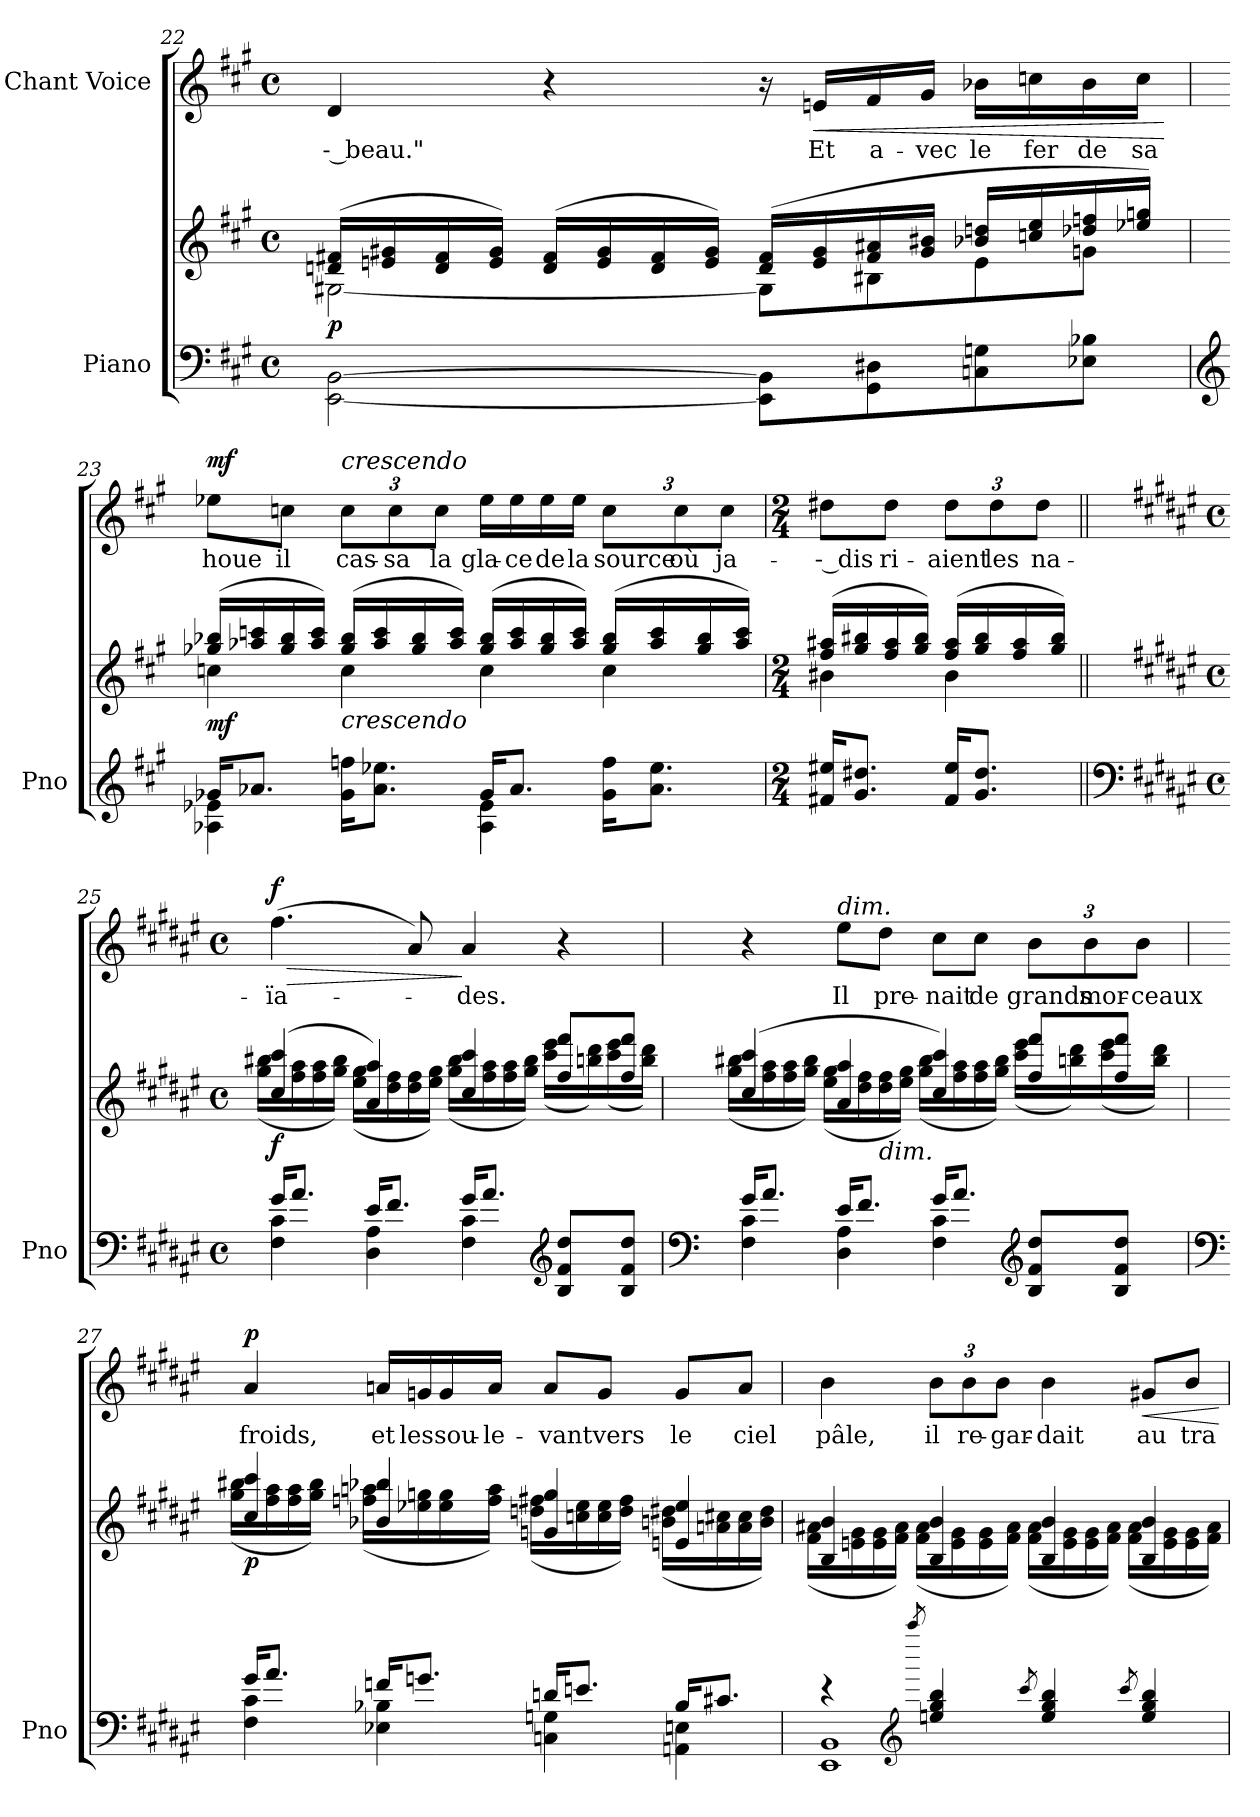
**kern	**kern	**dynam	**kern	**text	**dynam
*part2	*part2	*part2	*part1	*part1	*part1
*staff3	*staff2	*staff2/3	*staff1	*staff1	*staff1
*I"Piano	*	*	*I"Chant Voice	*	*
*I'Pno	*	*	*	*	*
!!LO:LB:g=z
*clefF4	*clefG2	*	*clefG2	*	*
*k[f#c#g#]	*k[f#c#g#]	*	*k[f#c#g#]	*	*
*M4/4	*M4/4	*	*M4/4	*	*
*met(c)	*met(c)	*	*met(c)	*	*
=22	=22	=22	=22	=22	=22
*	*^	*	*	*	*
!	!	!	!LO:DY:b	!	!LO:LY:b	!
[2EE\ [2BB\	(>16dn/ 16f#X/LL	[2G#X\	p	4d/	-- beau."	.
.	16en/ 16g#X/	.	.	.	.	.
.	16d/ 16f#/	.	.	.	.	.
.	16e/ 16g#/JJ)	.	.	.	.	.
.	(>16d/ 16f#/LL	.	.	4r	.	.
.	16e/ 16g#/	.	.	.	.	.
.	16d/ 16f#/	.	.	.	.	.
.	16e/ 16g#/JJ)	.	.	.	.	.
8EE\] 8BB\]L	(>16d/ 16f#/LL	8G#\L]	.	16r	.	.
!	!	!	!	!	!LO:LY:b	!LO:HP:b
.	16e/ 16g#/	.	.	16en/LL	Et	<
!	!	!	!	!	!LO:LY:b	!
8GG#\ 8D#X\	16f#/ 16a#X/	8B#X\	.	16f#/	a-	.
!	!	!	!	!	!LO:LY:b	!
.	16g#/ 16b#X/JJ	.	.	16g#/JJ	-vec	.
!	!	!	!	!	!LO:LY:b	!
8Cn\ 8Gn\	16b-X/ 16ddn/LL	8e\	.	16b-X\LL	le	.
!	!	!	!	!	!LO:LY:b	!
.	16ccn/ 16ee/	.	.	16ccn\	fer	.
!	!	!	!	!	!LO:LY:b	!
8E-X\ 8B-X\J	16dd-X/ 16ffn/	8gn\J	.	16b-\	de	.
!	!	!	!	!	!LO:LY:b	!
.	16ee-X/ 16ggn/JJ)	.	.	16cc\JJ	sa	.
*	*v	*v	*	*	*	*
.	.	.	.	.	[
=23	=23	=23	=23	=23	=23
*clefG2	*	*	*	*	*
*^	*^	*	*	*	*
!	!	!	!	!LO:DY:b	!	!LO:LY:b	!LO:DY:a
16g-X/KL	4A-X\ 4e-X\	(>16gg-X/ 16bb-X/LL	4ccn\	mf	8ee-X\L	houe	mf
8.a-X/J	.	16aa-X/ 16cccn/	.	.	.	.	.
!	!	!	!	!	!	!LO:LY:b	!
.	.	16gg-/ 16bb-/	.	.	8ccn\J	il	.
.	.	16aa-/ 16ccc/JJ)	.	.	.	.	.
*	*	*	*	*	*Xbrackettup	*	*
!	!	!	!	!	!LO:TX:a:i:t=crescendo	!	!
!	!	!LO:TX:b:i:t=crescendo	!	!	!	!	!
!	!	!	!	!	!	!LO:LY:b	!
16g-\ 16ffn\KL	4rgyy	(>16gg-/ 16bb-/LL	4cc\	.	12cc\L	cas-	.
8.a-\ 8.ee-X\J	.	16aa-/ 16ccc/	.	.	.	.	.
!	!	!	!	!	!	!LO:LY:b	!
.	.	.	.	.	12cc\	-sa	.
.	.	16gg-/ 16bb-/	.	.	.	.	.
!	!	!	!	!	!	!LO:LY:b	!
.	.	.	.	.	12cc\J	la	.
.	.	16aa-/ 16ccc/JJ)	.	.	.	.	.
!	!	!	!	!	!	!LO:LY:b	!
16g-/KL	4A-\ 4e-\	(>16gg-/ 16bb-/LL	4cc\	.	16ee-\LL	gla-	.
!	!	!	!	!	!	!LO:LY:b	!
8.a-/J	.	16aa-/ 16ccc/	.	.	16ee-\	-ce	.
!	!	!	!	!	!	!LO:LY:b	!
.	.	16gg-/ 16bb-/	.	.	16ee-\	de	.
!	!	!	!	!	!	!LO:LY:b	!
.	.	16aa-/ 16ccc/JJ)	.	.	16ee-\JJ	la	.
!	!	!	!	!	!	!LO:LY:b	!
16g-\ 16ff\KL	4rgyy	(>16gg-/ 16bb-/LL	4cc\	.	12cc\L	source	.
8.a-\ 8.ee-\J	.	16aa-/ 16ccc/	.	.	.	.	.
!	!	!	!	!	!	!LO:LY:b	!
.	.	.	.	.	12cc\	où	.
.	.	16gg-/ 16bb-/	.	.	.	.	.
!	!	!	!	!	!	!LO:LY:b	!
.	.	.	.	.	12cc\J	ja-	.
.	.	16aa-/ 16ccc/JJ)	.	.	.	.	.
*v	*v	*	*	*	*	*	*
!!LO:PB:g=z
=24	=24	=24	=24	=24	=24	=24
*M2/4	*M2/4	*	*	*M2/4	*	*
!	!	!	!	!	!LO:LY:b	!
16f#X/ 16ee#X/KL	(>16ff#/ 16aa#X/LL	4b#X\	.	8dd#X\L	-- dis	.
8.g#/ 8.dd#X/J	16gg#/ 16bb#X/	.	.	.	.	.
!	!	!	!	!	!LO:LY:b	!
.	16ff#/ 16aa#/	.	.	8dd#\J	ri-	.
.	16gg#/ 16bb#/JJ)	.	.	.	.	.
!	!	!	!	!	!LO:LY:b	!
16f#/ 16ee#/KL	(>16ff#/ 16aa#/LL	4b#\	.	12dd#\L	-aient	.
8.g#/ 8.dd#/J	16gg#/ 16bb#/	.	.	.	.	.
!	!	!	!	!	!LO:LY:b	!
.	.	.	.	12dd#\	les	.
.	16ff#/ 16aa#/	.	.	.	.	.
!	!	!	!	!	!LO:LY:b	!
.	.	.	.	12dd#\J	na-	.
.	16gg#/ 16bb#/JJ)	.	.	.	.	.
=25||	=25||	=25||	=25||	=25||	=25||	=25||
*clefF4	*	*	*	*	*	*
*k[f#c#g#d#a#e#]	*k[f#c#g#d#a#e#]	*	*	*k[f#c#g#d#a#e#]	*	*
*M4/4	*M4/4	*	*	*M4/4	*	*
*met(c)	*met(c)	*	*	*met(c)	*	*
*^	*	*	*	*	*	*
!	!	!	!	!LO:DY:b	!	!LO:LY:b	!LO:HP:b
!	!	!	!	!	!	!	!LO:DY:n=1:a
16g#/KL	4F#\ 4c#\	(>4cc#/ 4ccc#/	(<16gg#\ 16bb#X\LL	f	(>4.ff#\	-ïa-	> f
8.a#/J	.	.	16ff#\ 16aa#\	.	.	.	.
.	.	.	16ff#\ 16aa#\	.	.	.	.
.	.	.	16gg#\ 16bb#\JJ)	.	.	.	.
16e#/KL	4D#\ 4A#\	4a#/ 4aa#/)	(<16ee#\ 16gg#\LL	.	.	.	.
8.f#/J	.	.	16dd#\ 16ff#\	.	.	.	.
.	.	.	16dd#\ 16ff#\	.	8a#/)	.	.
.	.	.	16ee#\ 16gg#\JJ)	.	.	.	.
!	!	!	!	!	!	!LO:LY:b	!
16g#/KL	4F#\ 4c#\	4cc#/ 4ccc#/	(<16gg#\ 16bb#\LL	.	4a#/	-des.	]
8.a#/J	.	.	16ff#\ 16aa#\	.	.	.	.
.	.	.	16ff#\ 16aa#\	.	.	.	.
.	.	.	16gg#\ 16bb#\JJ)	.	.	.	.
*clefG2	*	*	*	*	*	*	*
8B/ 8f#/ 8dd#/L	4rAyy	8ff#/ 8fff#/L	(<16ccc#\ 16eee#\LL	.	4r	.	.
.	.	.	16bbn\ 16ddd#\)	.	.	.	.
8B/ 8f#/ 8dd#/J	.	8ff#/ 8fff#/J	(<16ccc#\ 16eee#\	.	.	.	.
.	.	.	16bb\ 16ddd#\JJ)	.	.	.	.
!!LO:LB:g=z
=26	=26	=26	=26	=26	=26	=26	=26
*clefF4	*	*	*	*	*	*	*
16g#/KL	4F#\ 4c#\	(>4cc#/ 4ccc#/	(<16gg#\ 16bb#X\LL	.	4r	.	.
8.a#/J	.	.	16ff#\ 16aa#\	.	.	.	.
.	.	.	16ff#\ 16aa#\	.	.	.	.
.	.	.	16gg#\ 16bb#\JJ)	.	.	.	.
!	!	!	!	!	!LO:TX:a:i:t=dim.	!	!
!	!	!	!	!	!	!LO:LY:b	!
16e#/KL	4D#\ 4A#\	4a#/ 4aa#/	(<16ee#\ 16gg#\LL	.	8ee#\L	Il	.
8.f#/J	.	.	16dd#\ 16ff#\	.	.	.	.
!	!	!	!LO:TX:b:i:t=dim.	!	!	!	!
!	!	!	!	!	!	!LO:LY:b	!
.	.	.	16dd#\ 16ff#\	.	8dd#\J	pre-	.
.	.	.	16ee#\ 16gg#\JJ)	.	.	.	.
!	!	!	!	!	!	!LO:LY:b	!
16g#/KL	4F#\ 4c#\	4cc#/ 4ccc#/)	(<16gg#\ 16bb#\LL	.	8cc#\L	-nait	.
8.a#/J	.	.	16ff#\ 16aa#\	.	.	.	.
!	!	!	!	!	!	!LO:LY:b	!
.	.	.	16ff#\ 16aa#\	.	8cc#\J	de	.
.	.	.	16gg#\ 16bb#\JJ)	.	.	.	.
*clefG2	*	*	*	*	*	*	*
!	!	!	!	!	!	!LO:LY:b	!
8B/ 8f#/ 8dd#/L	4rAyy	8ff#/ 8fff#/L	(<16ccc#\ 16eee#\LL	.	12b\L	grands	.
.	.	.	16bbn\ 16ddd#\)	.	.	.	.
!	!	!	!	!	!	!LO:LY:b	!
.	.	.	.	.	12b\	mor-	.
8B/ 8f#/ 8dd#/J	.	8ff#/ 8fff#/J	(<16ccc#\ 16eee#\	.	.	.	.
!	!	!	!	!	!	!LO:LY:b	!
.	.	.	.	.	12b\J	-ceaux	.
.	.	.	16bb\ 16ddd#\JJ)	.	.	.	.
=27	=27	=27	=27	=27	=27	=27	=27
*clefF4	*	*	*	*	*	*	*
!	!	!	!	!LO:DY:b	!	!LO:LY:b	!LO:DY:a
16g#/KL	4F#\ 4c#\	4cc#/ 4ccc#/	(<16gg#\ 16bb#X\LL	p	4a#/	froids,	p
8.a#/J	.	.	16ff#\ 16aa#\	.	.	.	.
.	.	.	16ff#\ 16aa#\	.	.	.	.
.	.	.	16gg#\ 16bb#\JJ)	.	.	.	.
!	!	!	!	!	!	!LO:LY:b	!
16fn/KL	4E-X\ 4B-X\	4b-X/ 4bb-X/	(<16ffn\ 16aan\LL	.	16an/LL	et	.
!	!	!	!	!	!	!LO:LY:b	!
8.gn/J	.	.	16ee-X\ 16ggn\	.	16gn/	les	.
!	!	!	!	!	!	!LO:LY:b	!
.	.	.	16ee-\ 16gg\	.	16g/	sou-	.
!	!	!	!	!	!	!LO:LY:b	!
.	.	.	16ff\ 16aa\JJ)	.	16a/JJ	-le-	.
!	!	!	!	!	!	!LO:LY:b	!
16dn/KL	4Cn\ 4Gn\	4gn/ 4gg/	(<16ddn\ 16ff#X\LL	.	8a/L	-vant	.
8.en/J	.	.	16ccn\ 16ee-\	.	.	.	.
!	!	!	!	!	!	!LO:LY:b	!
.	.	.	16cc\ 16ee-\	.	8g/J	vers	.
.	.	.	16dd\ 16ff#\JJ)	.	.	.	.
!	!	!	!	!	!	!LO:LY:b	!
16B-/KL	4AAn\ 4En\	4en/ 4ee-/	(<16bn\ 16dd#X\LL	.	8g/L	le	.
8.c#X/J	.	.	16an\ 16cc#X\	.	.	.	.
!	!	!	!	!	!	!LO:LY:b	!
.	.	.	16a\ 16cc#\	.	8a/J	ciel	.
.	.	.	16b\ 16dd#\JJ)	.	.	.	.
!!LO:LB:g=z
=28	=28	=28	=28	=28	=28	=28	=28
!	!	!	!	!	!	!LO:LY:b	!
4r	1EE# 1BB	4B/ 4b/	(<16f#\ 16a#X\LL	.	4b\	pâle,	.
.	.	.	16en\ 16g#\	.	.	.	.
.	.	.	16e\ 16g#\	.	.	.	.
.	.	.	16f#\ 16a#\JJ)	.	.	.	.
8qccc#/	.	.	.	.	.	.	.
*clefG2	*	*	*	*	*	*	*
!	!	!	!	!	!	!LO:LY:b	!
4een/ 4gg#/ 4bb/	.	4B/ 4b/	(<16f#\ 16a#\LL	.	12b\L	il	.
.	.	.	16e\ 16g#\	.	.	.	.
!	!	!	!	!	!	!LO:LY:b	!
.	.	.	.	.	12b\	re-	.
.	.	.	16e\ 16g#\	.	.	.	.
!	!	!	!	!	!	!LO:LY:b	!
.	.	.	.	.	12b\J	-gar-	.
.	.	.	16f#\ 16a#\JJ)	.	.	.	.
8qccc#/	.	.	.	.	.	.	.
!	!	!	!	!	!	!LO:LY:b	!
4ee/ 4gg#/ 4bb/	.	4B/ 4b/	(<16f#\ 16a#\LL	.	4b\	-dait	.
.	.	.	16e\ 16g#\	.	.	.	.
.	.	.	16e\ 16g#\	.	.	.	.
.	.	.	16f#\ 16a#\JJ)	.	.	.	.
8qccc#/	.	.	.	.	.	.	.
!	!	!	!	!	!	!LO:LY:b	!LO:HP:b
4ee/ 4gg#/ 4bb/	.	4B/ 4b/	(<16f#\ 16a#\LL	.	8g#X/L	au	<
.	.	.	16e\ 16g#\	.	.	.	.
!	!	!	!	!	!	!LO:LY:b	!
.	.	.	16e\ 16g#\	.	8b/J	tra-	.
.	.	.	16f#\ 16a#\JJ)	.	.	.	.
*v	*v	*	*	*	*	*	*
*	*v	*v	*	*	*	*
.	.	.	.	.	[
=	=	=	=	=	=
*-	*-	*-	*-	*-	*-
